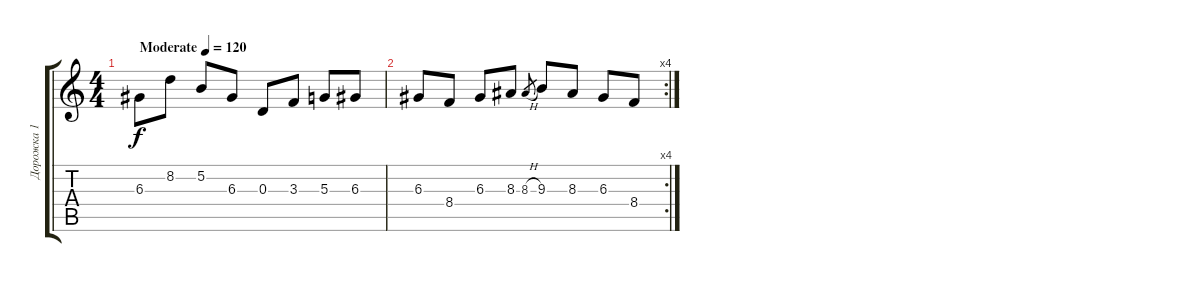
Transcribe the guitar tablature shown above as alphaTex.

\track ("Дорожка 1" "Дорожка 1") {instrument acousticguitarsteel}
\staff {score tabs}
\tuning (B3 Gb3 D3 A2 E2 B1) {hide}
\ts (4 4)
\tempo (120 "Moderate")
\clef g2
\ks c
6.3.8{dy f instrument acousticguitarsteel} 8.2.8 5.2.8 6.3.8 0.3.8 3.3.8 5.3.8 6.3.8 |
\rc 4
6.3.8 8.4.8 6.3.8 8.3.8 8.3{h}.8{gr} 9.3.8 8.3.8 6.3.8 8.4.8
